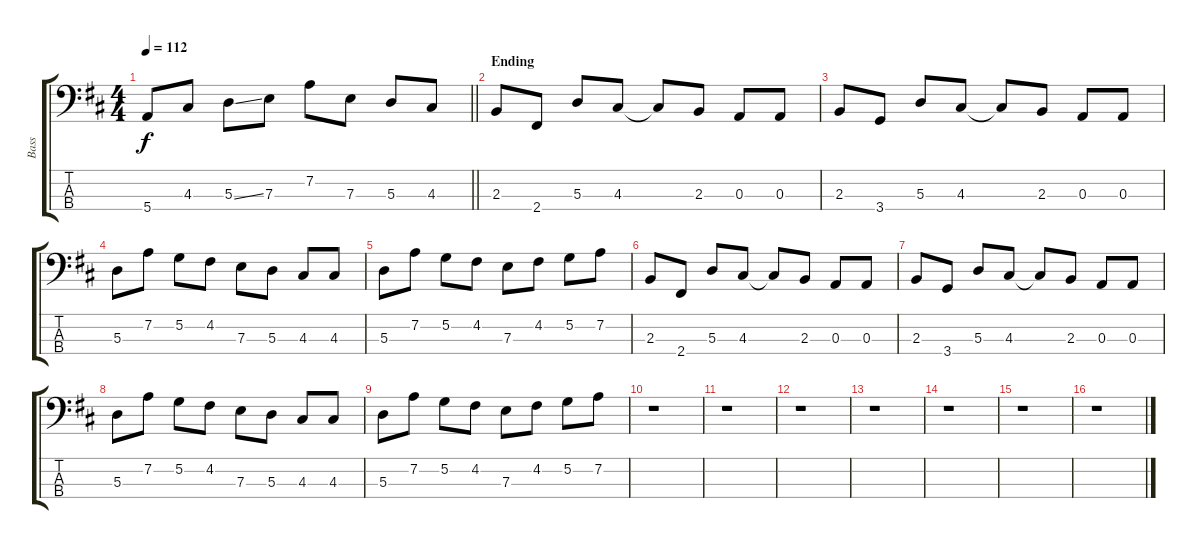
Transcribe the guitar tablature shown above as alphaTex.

\track ("Bass" "Bass") {instrument electricbasspick}
\staff {score tabs}
\tuning (G2 D2 A1 E1) {hide}
\ts (4 4)
\tempo 112
\clef f4
\barLineRight lightlight
\ks bminor
5.4.8{dy f} 4.3.8 5.3{ss}.8 7.3.8 7.2.8 7.3.8 5.3.8 4.3.8 |
\section ("" "Ending")
2.3.8 2.4.8 5.3.8 4.3.8 4.3{t}.8 2.3.8 0.3.8 0.3.8 |
2.3.8 3.4.8 5.3.8 4.3.8 4.3{t}.8 2.3.8 0.3.8 0.3.8 |
5.3.8 7.2.8 5.2.8 4.2.8 7.3.8 5.3.8 4.3.8 4.3.8 |
5.3.8 7.2.8 5.2.8 4.2.8 7.3.8 4.2.8 5.2.8 7.2.8 |
2.3.8 2.4.8 5.3.8 4.3.8 4.3{t}.8 2.3.8 0.3.8 0.3.8 |
2.3.8 3.4.8 5.3.8 4.3.8 4.3{t}.8 2.3.8 0.3.8 0.3.8 |
5.3.8{volume 0} 7.2.8 5.2.8 4.2.8 7.3.8 5.3.8 4.3.8 4.3.8 |
5.3.8 7.2.8 5.2.8 4.2.8 7.3.8 4.2.8 5.2.8 7.2.8 |
r.1 |
r.1 |
r.1 |
r.1 |
r.1 |
r.1 |
r.1
